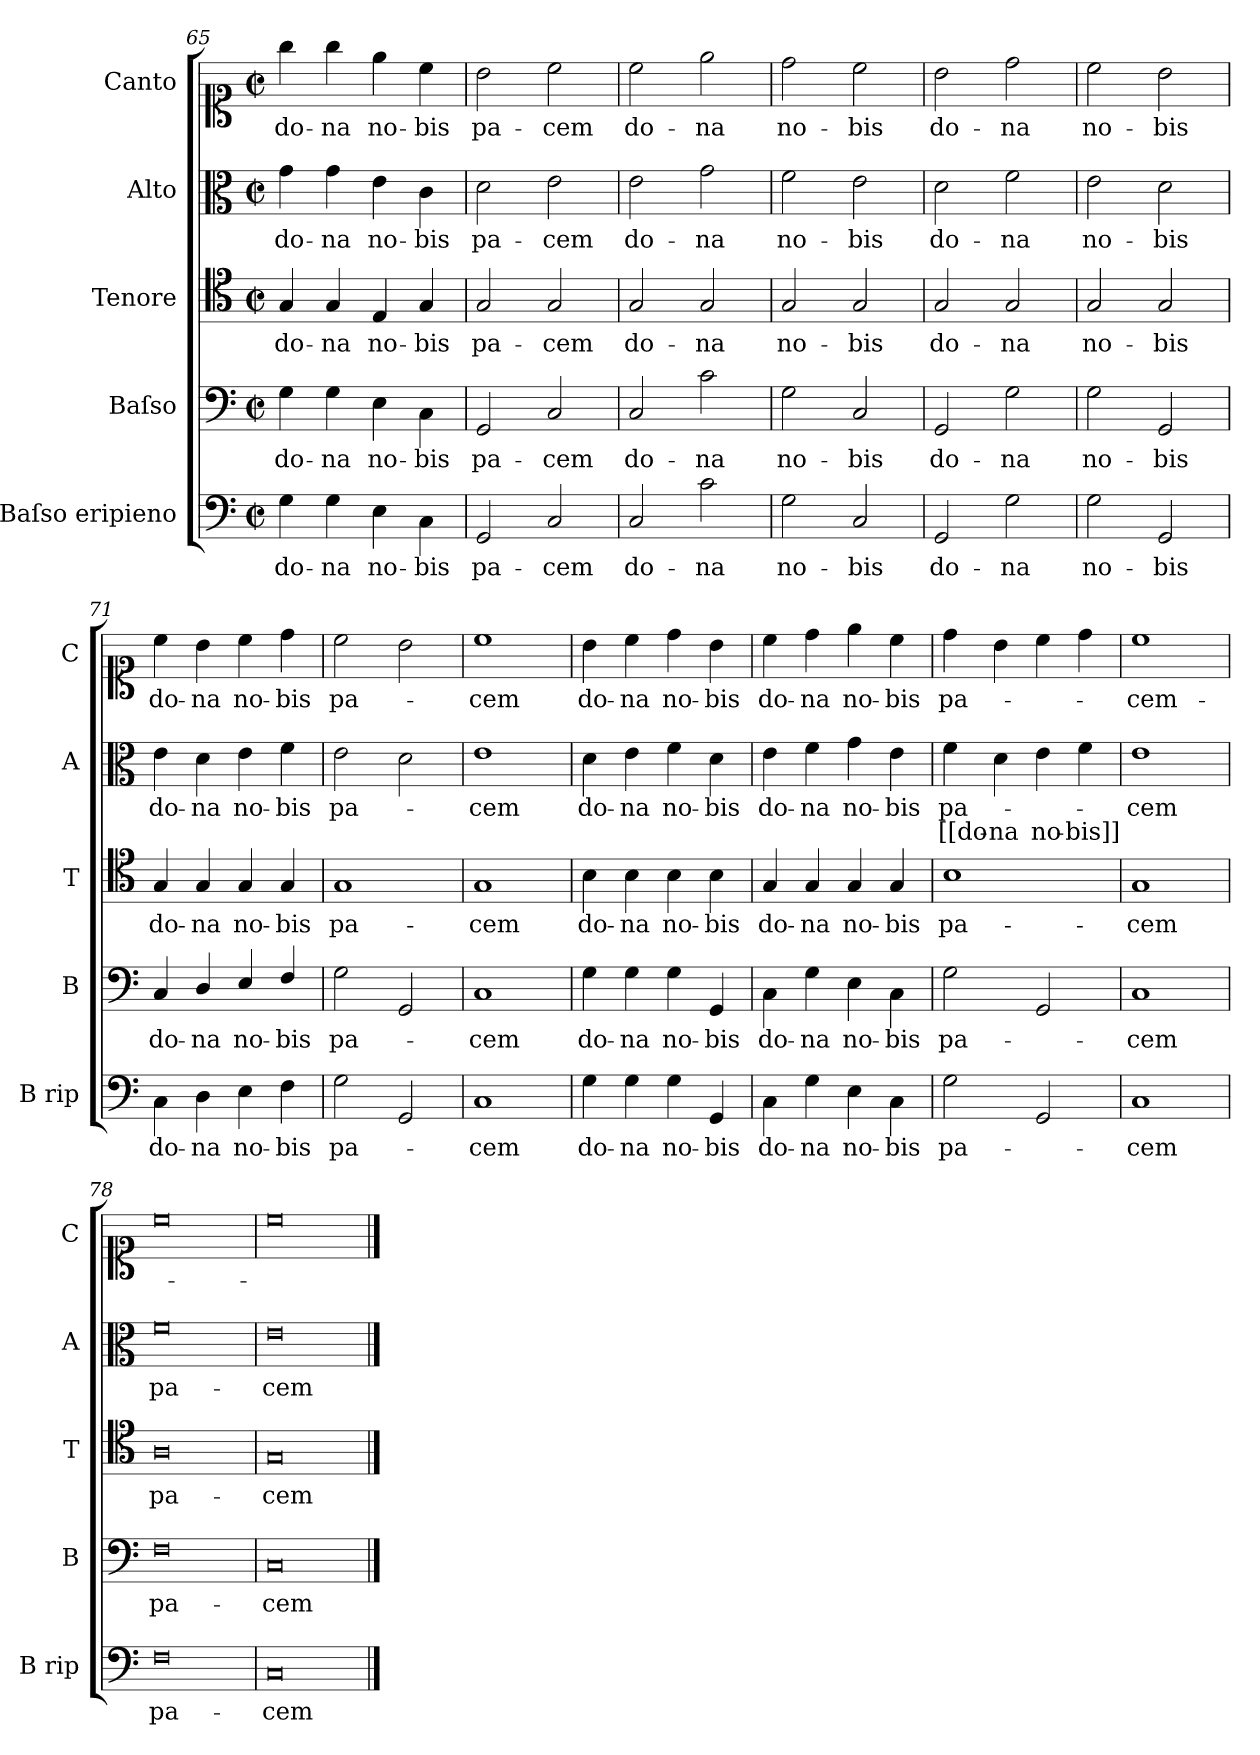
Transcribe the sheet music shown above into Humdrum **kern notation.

**kern	**text	**kern	**text	**kern	**text	**kern	**text	**text	**kern	**text
*part5	*part5	*part4	*part4	*part3	*part3	*part2	*part2	*part2	*part1	*part1
*staff5	*staff5	*staff4	*staff4	*staff3	*staff3	*staff2	*staff2	*staff2	*staff1	*staff1
*I"Baſso eripieno	*	*I"Baſso	*	*I"Tenore	*	*I"Alto	*	*	*I"Canto	*
*I'B rip	*	*I'B	*	*I'T	*	*I'A	*	*	*I'C	*
*clefF4	*	*clefF4	*	*clefC4	*	*clefC3	*	*	*clefC1	*
*k[]	*	*k[]	*	*k[]	*	*k[]	*	*	*k[]	*
*M2/2	*	*M2/2	*	*M2/2	*	*M2/2	*	*	*M2/2	*
*met(c|)	*	*met(c|)	*	*met(c|)	*	*met(c|)	*	*	*met(c|)	*
=65	=65	=65	=65	=65	=65	=65	=65	=65	=65	=65
4G\	do-	4G\	do-	4G/	do-	4g\	do-	.	4gg\	do-
4G\	-na	4G\	-na	4G/	-na	4g\	-na	.	4gg\	-na
4E\	no-	4E\	no-	4E/	no-	4e\	no-	.	4ee\	no-
4C\	-bis	4C\	-bis	4G/	-bis	4c\	-bis	.	4cc\	-bis
=66	=66	=66	=66	=66	=66	=66	=66	=66	=66	=66
2GG/	pa-	2GG/	pa-	2G/	pa-	2d\	pa-	.	2b\	pa-
2C/	-cem	2C/	-cem	2G/	-cem	2e\	-cem	.	2cc\	-cem
=67	=67	=67	=67	=67	=67	=67	=67	=67	=67	=67
2C/	do-	2C/	do-	2G/	do-	2e\	do-	.	2cc\	do-
2c\	-na	2c\	-na	2G/	-na	2g\	-na	.	2ee\	-na
=68	=68	=68	=68	=68	=68	=68	=68	=68	=68	=68
2G\	no-	2G\	no-	2G/	no-	2f\	no-	.	2dd\	no-
2C/	-bis	2C/	-bis	2G/	-bis	2e\	-bis	.	2cc\	-bis
=69	=69	=69	=69	=69	=69	=69	=69	=69	=69	=69
2GG/	do-	2GG/	do-	2G/	do-	2d\	do-	.	2b\	do-
2G\	-na	2G\	-na	2G/	-na	2f\	-na	.	2dd\	-na
=70	=70	=70	=70	=70	=70	=70	=70	=70	=70	=70
2G\	no-	2G\	no-	2G/	no-	2e\	no-	.	2cc\	no-
2GG/	-bis	2GG/	-bis	2G/	-bis	2d\	-bis	.	2b\	-bis
=71	=71	=71	=71	=71	=71	=71	=71	=71	=71	=71
4C\	do-	4C/	do-	4G/	do-	4e\	do-	.	4cc\	do-
4D\	-na	4D/	-na	4G/	-na	4d\	-na	.	4b\	-na
4E\	no-	4E/	no-	4G/	no-	4e\	no-	.	4cc\	no-
4F\	-bis	4F/	-bis	4G/	-bis	4f\	-bis	.	4dd\	-bis
=72	=72	=72	=72	=72	=72	=72	=72	=72	=72	=72
2G\	pa-	2G\	pa-	1G	pa-	2e\	pa-	.	2cc\	pa-
2GG/	.	2GG/	.	.	.	2d\	.	.	2b\	.
=73	=73	=73	=73	=73	=73	=73	=73	=73	=73	=73
1C	-cem	1C	-cem	1G	-cem	1e	-cem	.	1cc	-cem
=74	=74	=74	=74	=74	=74	=74	=74	=74	=74	=74
4G\	do-	4G\	do-	4B\	do-	4d\	do-	.	4b\	do-
4G\	-na	4G\	-na	4B\	-na	4e\	-na	.	4cc\	-na
4G\	no-	4G\	no-	4B\	no-	4f\	no-	.	4dd\	no-
4GG/	-bis	4GG/	-bis	4B\	-bis	4d\	-bis	.	4b\	-bis
=75	=75	=75	=75	=75	=75	=75	=75	=75	=75	=75
4C\	do-	4C\	do-	4G/	do-	4e\	do-	.	4cc\	do-
4G\	-na	4G\	-na	4G/	-na	4f\	-na	.	4dd\	-na
4E\	no-	4E\	no-	4G/	no-	4g\	no-	.	4ee\	no-
4C\	-bis	4C\	-bis	4G/	-bis	4e\	-bis	.	4cc\	-bis
=76	=76	=76	=76	=76	=76	=76	=76	=76	=76	=76
2G\	pa-	2G\	pa-	1B	pa-	4f\	pa-	[[do-	4dd\	pa-
.	.	.	.	.	.	4d\	.	-na	4b\	.
2GG/	.	2GG/	.	.	.	4e\	.	no-	4cc\	.
.	.	.	.	.	.	4f\	.	-bis]]	4dd\	.
=77	=77	=77	=77	=77	=77	=77	=77	=77	=77	=77
1C	-cem	1C	-cem	1G	-cem	1e	-cem	.	1cc	-cem-
=78	=78	=78	=78	=78	=78	=78	=78	=78	=78	=78
!LO:N:vis=0	!	!LO:N:vis=0	!	!LO:N:vis=0	!	!LO:N:vis=0	!	!	!LO:N:vis=0	!
1F	pa-	1F	pa-	1A	pa-	1f	pa-	.	1cc	.
=79	=79	=79	=79	=79	=79	=79	=79	=79	=79	=79
!LO:N:vis=0	!	!LO:N:vis=0	!	!LO:N:vis=0	!	!LO:N:vis=0	!	!	!LO:N:vis=0	!
1C	-cem	1C	-cem	1G	-cem	1e	-cem	.	1cc	.
==	==	==	==	==	==	==	==	==	==	==
*-	*-	*-	*-	*-	*-	*-	*-	*-	*-	*-
